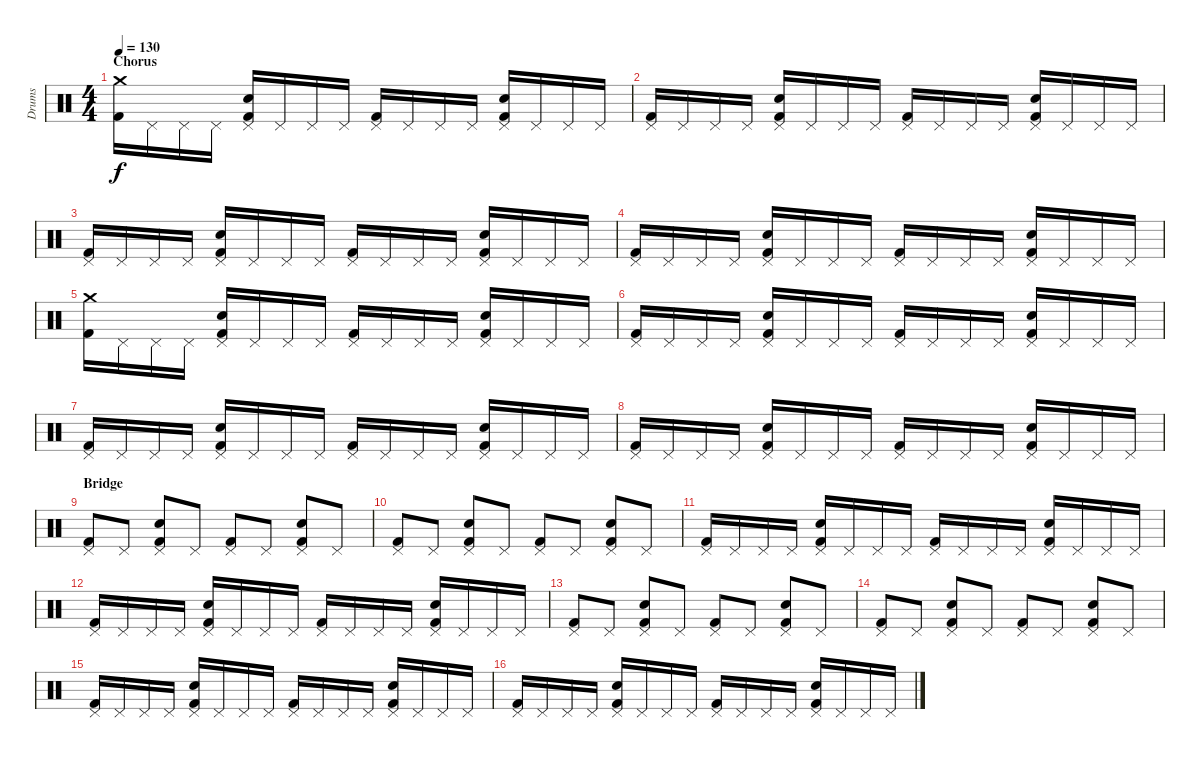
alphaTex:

\track ("Drums" "Drums") {instrument percussion}
\staff {score}
\articulation defaults
\ts (4 4)
\section ("" "Chorus")
\tempo 130
\clef neutral
\ks c
("Crash medium (hit)" "Kick (hit) 2").16{dy f} "Pedal Hi-Hat (hit)".16 "Pedal Hi-Hat (hit)".16 "Pedal Hi-Hat (hit)".16 ("Pedal Hi-Hat (hit)" "Electric Snare (hit)" "Kick (hit) 2").16 "Pedal Hi-Hat (hit)".16 "Pedal Hi-Hat (hit)".16 "Pedal Hi-Hat (hit)".16 ("Pedal Hi-Hat (hit)" "Kick (hit) 2").16 "Pedal Hi-Hat (hit)".16 "Pedal Hi-Hat (hit)".16 "Pedal Hi-Hat (hit)".16 ("Pedal Hi-Hat (hit)" "Electric Snare (hit)" "Kick (hit) 2").16 "Pedal Hi-Hat (hit)".16 "Pedal Hi-Hat (hit)".16 "Pedal Hi-Hat (hit)".16 |
("Pedal Hi-Hat (hit)" "Kick (hit) 2").16 "Pedal Hi-Hat (hit)".16 "Pedal Hi-Hat (hit)".16 "Pedal Hi-Hat (hit)".16 ("Pedal Hi-Hat (hit)" "Electric Snare (hit)" "Kick (hit) 2").16 "Pedal Hi-Hat (hit)".16 "Pedal Hi-Hat (hit)".16 "Pedal Hi-Hat (hit)".16 ("Pedal Hi-Hat (hit)" "Kick (hit) 2").16 "Pedal Hi-Hat (hit)".16 "Pedal Hi-Hat (hit)".16 "Pedal Hi-Hat (hit)".16 ("Pedal Hi-Hat (hit)" "Electric Snare (hit)" "Kick (hit) 2").16 "Pedal Hi-Hat (hit)".16 "Pedal Hi-Hat (hit)".16 "Pedal Hi-Hat (hit)".16 |
("Pedal Hi-Hat (hit)" "Kick (hit) 2").16 "Pedal Hi-Hat (hit)".16 "Pedal Hi-Hat (hit)".16 "Pedal Hi-Hat (hit)".16 ("Pedal Hi-Hat (hit)" "Electric Snare (hit)" "Kick (hit) 2").16 "Pedal Hi-Hat (hit)".16 "Pedal Hi-Hat (hit)".16 "Pedal Hi-Hat (hit)".16 ("Pedal Hi-Hat (hit)" "Kick (hit) 2").16 "Pedal Hi-Hat (hit)".16 "Pedal Hi-Hat (hit)".16 "Pedal Hi-Hat (hit)".16 ("Pedal Hi-Hat (hit)" "Electric Snare (hit)" "Kick (hit) 2").16 "Pedal Hi-Hat (hit)".16 "Pedal Hi-Hat (hit)".16 "Pedal Hi-Hat (hit)".16 |
("Pedal Hi-Hat (hit)" "Kick (hit) 2").16 "Pedal Hi-Hat (hit)".16 "Pedal Hi-Hat (hit)".16 "Pedal Hi-Hat (hit)".16 ("Pedal Hi-Hat (hit)" "Electric Snare (hit)" "Kick (hit) 2").16 "Pedal Hi-Hat (hit)".16 "Pedal Hi-Hat (hit)".16 "Pedal Hi-Hat (hit)".16 ("Pedal Hi-Hat (hit)" "Kick (hit) 2").16 "Pedal Hi-Hat (hit)".16 "Pedal Hi-Hat (hit)".16 "Pedal Hi-Hat (hit)".16 ("Pedal Hi-Hat (hit)" "Electric Snare (hit)" "Kick (hit) 2").16 "Pedal Hi-Hat (hit)".16 "Pedal Hi-Hat (hit)".16 "Pedal Hi-Hat (hit)".16 |
("Crash medium (hit)" "Kick (hit) 2").16 "Pedal Hi-Hat (hit)".16 "Pedal Hi-Hat (hit)".16 "Pedal Hi-Hat (hit)".16 ("Pedal Hi-Hat (hit)" "Electric Snare (hit)" "Kick (hit) 2").16 "Pedal Hi-Hat (hit)".16 "Pedal Hi-Hat (hit)".16 "Pedal Hi-Hat (hit)".16 ("Pedal Hi-Hat (hit)" "Kick (hit) 2").16 "Pedal Hi-Hat (hit)".16 "Pedal Hi-Hat (hit)".16 "Pedal Hi-Hat (hit)".16 ("Pedal Hi-Hat (hit)" "Electric Snare (hit)" "Kick (hit) 2").16 "Pedal Hi-Hat (hit)".16 "Pedal Hi-Hat (hit)".16 "Pedal Hi-Hat (hit)".16 |
("Pedal Hi-Hat (hit)" "Kick (hit) 2").16 "Pedal Hi-Hat (hit)".16 "Pedal Hi-Hat (hit)".16 "Pedal Hi-Hat (hit)".16 ("Pedal Hi-Hat (hit)" "Electric Snare (hit)" "Kick (hit) 2").16 "Pedal Hi-Hat (hit)".16 "Pedal Hi-Hat (hit)".16 "Pedal Hi-Hat (hit)".16 ("Pedal Hi-Hat (hit)" "Kick (hit) 2").16 "Pedal Hi-Hat (hit)".16 "Pedal Hi-Hat (hit)".16 "Pedal Hi-Hat (hit)".16 ("Pedal Hi-Hat (hit)" "Electric Snare (hit)" "Kick (hit) 2").16 "Pedal Hi-Hat (hit)".16 "Pedal Hi-Hat (hit)".16 "Pedal Hi-Hat (hit)".16 |
("Pedal Hi-Hat (hit)" "Kick (hit) 2").16 "Pedal Hi-Hat (hit)".16 "Pedal Hi-Hat (hit)".16 "Pedal Hi-Hat (hit)".16 ("Pedal Hi-Hat (hit)" "Electric Snare (hit)" "Kick (hit) 2").16 "Pedal Hi-Hat (hit)".16 "Pedal Hi-Hat (hit)".16 "Pedal Hi-Hat (hit)".16 ("Pedal Hi-Hat (hit)" "Kick (hit) 2").16 "Pedal Hi-Hat (hit)".16 "Pedal Hi-Hat (hit)".16 "Pedal Hi-Hat (hit)".16 ("Pedal Hi-Hat (hit)" "Electric Snare (hit)" "Kick (hit) 2").16 "Pedal Hi-Hat (hit)".16 "Pedal Hi-Hat (hit)".16 "Pedal Hi-Hat (hit)".16 |
("Pedal Hi-Hat (hit)" "Kick (hit) 2").16 "Pedal Hi-Hat (hit)".16 "Pedal Hi-Hat (hit)".16 "Pedal Hi-Hat (hit)".16 ("Pedal Hi-Hat (hit)" "Electric Snare (hit)" "Kick (hit) 2").16 "Pedal Hi-Hat (hit)".16 "Pedal Hi-Hat (hit)".16 "Pedal Hi-Hat (hit)".16 ("Pedal Hi-Hat (hit)" "Kick (hit) 2").16 "Pedal Hi-Hat (hit)".16 "Pedal Hi-Hat (hit)".16 "Pedal Hi-Hat (hit)".16 ("Pedal Hi-Hat (hit)" "Electric Snare (hit)" "Kick (hit) 2").16 "Pedal Hi-Hat (hit)".16 "Pedal Hi-Hat (hit)".16 "Pedal Hi-Hat (hit)".16 |
\section ("" "Bridge")
("Pedal Hi-Hat (hit)" "Kick (hit) 2").8 "Pedal Hi-Hat (hit)".8 ("Pedal Hi-Hat (hit)" "Electric Snare (hit)" "Kick (hit) 2").8 "Pedal Hi-Hat (hit)".8 ("Pedal Hi-Hat (hit)" "Kick (hit) 2").8 "Pedal Hi-Hat (hit)".8 ("Pedal Hi-Hat (hit)" "Electric Snare (hit)" "Kick (hit) 2").8 "Pedal Hi-Hat (hit)".8 |
("Pedal Hi-Hat (hit)" "Kick (hit) 2").8 "Pedal Hi-Hat (hit)".8 ("Pedal Hi-Hat (hit)" "Electric Snare (hit)" "Kick (hit) 2").8 "Pedal Hi-Hat (hit)".8 ("Pedal Hi-Hat (hit)" "Kick (hit) 2").8 "Pedal Hi-Hat (hit)".8 ("Pedal Hi-Hat (hit)" "Electric Snare (hit)" "Kick (hit) 2").8 "Pedal Hi-Hat (hit)".8 |
("Pedal Hi-Hat (hit)" "Kick (hit) 2").16 "Pedal Hi-Hat (hit)".16 "Pedal Hi-Hat (hit)".16 "Pedal Hi-Hat (hit)".16 ("Pedal Hi-Hat (hit)" "Electric Snare (hit)" "Kick (hit) 2").16 "Pedal Hi-Hat (hit)".16 "Pedal Hi-Hat (hit)".16 "Pedal Hi-Hat (hit)".16 ("Pedal Hi-Hat (hit)" "Kick (hit) 2").16 "Pedal Hi-Hat (hit)".16 "Pedal Hi-Hat (hit)".16 "Pedal Hi-Hat (hit)".16 ("Pedal Hi-Hat (hit)" "Electric Snare (hit)" "Kick (hit) 2").16 "Pedal Hi-Hat (hit)".16 "Pedal Hi-Hat (hit)".16 "Pedal Hi-Hat (hit)".16 |
("Pedal Hi-Hat (hit)" "Kick (hit) 2").16 "Pedal Hi-Hat (hit)".16 "Pedal Hi-Hat (hit)".16 "Pedal Hi-Hat (hit)".16 ("Pedal Hi-Hat (hit)" "Electric Snare (hit)" "Kick (hit) 2").16 "Pedal Hi-Hat (hit)".16 "Pedal Hi-Hat (hit)".16 "Pedal Hi-Hat (hit)".16 ("Pedal Hi-Hat (hit)" "Kick (hit) 2").16 "Pedal Hi-Hat (hit)".16 "Pedal Hi-Hat (hit)".16 "Pedal Hi-Hat (hit)".16 ("Pedal Hi-Hat (hit)" "Electric Snare (hit)" "Kick (hit) 2").16 "Pedal Hi-Hat (hit)".16 "Pedal Hi-Hat (hit)".16 "Pedal Hi-Hat (hit)".16 |
("Pedal Hi-Hat (hit)" "Kick (hit) 2").8 "Pedal Hi-Hat (hit)".8 ("Pedal Hi-Hat (hit)" "Electric Snare (hit)" "Kick (hit) 2").8 "Pedal Hi-Hat (hit)".8 ("Pedal Hi-Hat (hit)" "Kick (hit) 2").8 "Pedal Hi-Hat (hit)".8 ("Pedal Hi-Hat (hit)" "Electric Snare (hit)" "Kick (hit) 2").8 "Pedal Hi-Hat (hit)".8 |
("Pedal Hi-Hat (hit)" "Kick (hit) 2").8 "Pedal Hi-Hat (hit)".8 ("Pedal Hi-Hat (hit)" "Electric Snare (hit)" "Kick (hit) 2").8 "Pedal Hi-Hat (hit)".8 ("Pedal Hi-Hat (hit)" "Kick (hit) 2").8 "Pedal Hi-Hat (hit)".8 ("Pedal Hi-Hat (hit)" "Electric Snare (hit)" "Kick (hit) 2").8 "Pedal Hi-Hat (hit)".8 |
("Pedal Hi-Hat (hit)" "Kick (hit) 2").16 "Pedal Hi-Hat (hit)".16 "Pedal Hi-Hat (hit)".16 "Pedal Hi-Hat (hit)".16 ("Pedal Hi-Hat (hit)" "Electric Snare (hit)" "Kick (hit) 2").16 "Pedal Hi-Hat (hit)".16 "Pedal Hi-Hat (hit)".16 "Pedal Hi-Hat (hit)".16 ("Pedal Hi-Hat (hit)" "Kick (hit) 2").16 "Pedal Hi-Hat (hit)".16 "Pedal Hi-Hat (hit)".16 "Pedal Hi-Hat (hit)".16 ("Pedal Hi-Hat (hit)" "Electric Snare (hit)" "Kick (hit) 2").16 "Pedal Hi-Hat (hit)".16 "Pedal Hi-Hat (hit)".16 "Pedal Hi-Hat (hit)".16 |
("Pedal Hi-Hat (hit)" "Kick (hit) 2").16 "Pedal Hi-Hat (hit)".16 "Pedal Hi-Hat (hit)".16 "Pedal Hi-Hat (hit)".16 ("Pedal Hi-Hat (hit)" "Electric Snare (hit)" "Kick (hit) 2").16 "Pedal Hi-Hat (hit)".16 "Pedal Hi-Hat (hit)".16 "Pedal Hi-Hat (hit)".16 ("Pedal Hi-Hat (hit)" "Kick (hit) 2").16 "Pedal Hi-Hat (hit)".16 "Pedal Hi-Hat (hit)".16 "Pedal Hi-Hat (hit)".16 ("Pedal Hi-Hat (hit)" "Electric Snare (hit)" "Kick (hit) 2").16 "Pedal Hi-Hat (hit)".16 "Pedal Hi-Hat (hit)".16 "Pedal Hi-Hat (hit)".16
